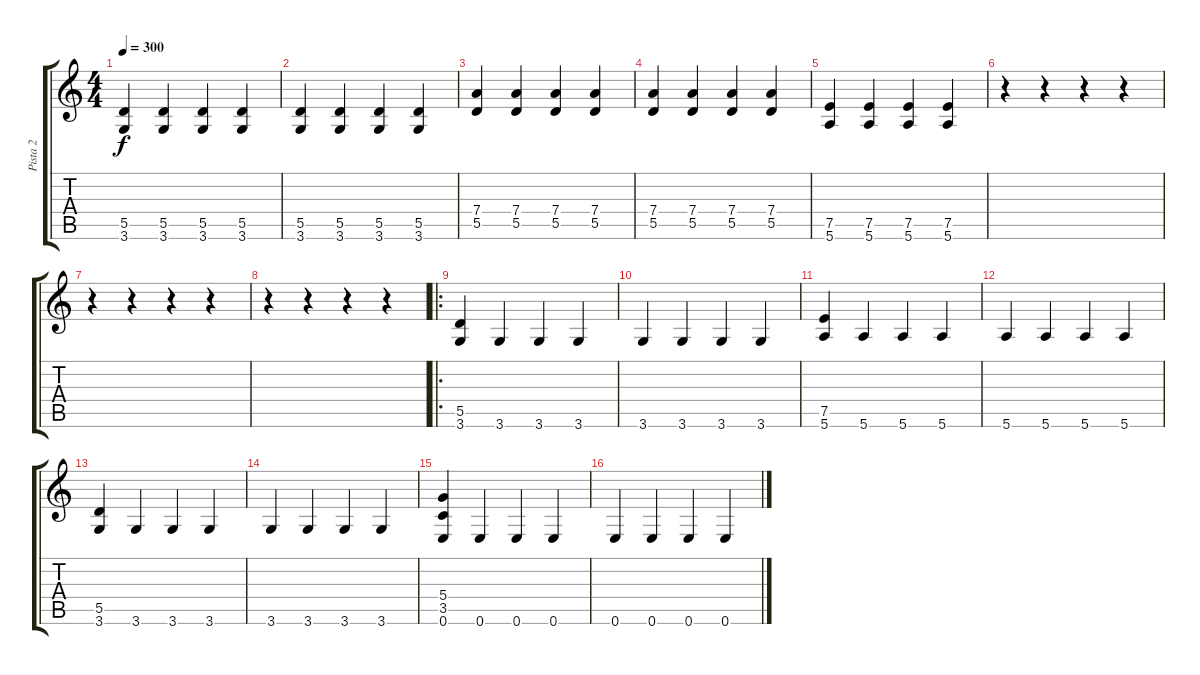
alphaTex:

\track ("Pista 2" "Pista 2") {instrument electricbasspick}
\staff {score tabs}
\tuning (E4 B3 G3 D3 A2 E2) {hide}
\ts (4 4)
\tempo 300
\clef g2
\ks c
(5.5 3.6).4{dy f} (5.5 3.6).4 (5.5 3.6).4 (5.5 3.6).4 |
(5.5 3.6).4 (5.5 3.6).4 (5.5 3.6).4 (5.5 3.6).4 |
(7.4 5.5).4 (7.4 5.5).4 (7.4 5.5).4 (7.4 5.5).4 |
(7.4 5.5).4 (7.4 5.5).4 (7.4 5.5).4 (7.4 5.5).4 |
(7.5 5.6).4 (7.5 5.6).4 (7.5 5.6).4 (7.5 5.6).4 |
r.4 r.4 r.4 r.4 |
r.4 r.4 r.4 r.4 |
r.4 r.4 r.4 r.4 |
\ro
(5.5 3.6).4 3.6.4 3.6.4 3.6.4 |
3.6.4 3.6.4 3.6.4 3.6.4 |
(7.5 5.6).4 5.6.4 5.6.4 5.6.4 |
5.6.4 5.6.4 5.6.4 5.6.4 |
(5.5 3.6).4 3.6.4 3.6.4 3.6.4 |
3.6.4 3.6.4 3.6.4 3.6.4 |
(5.4 3.5 0.6).4 0.6.4 0.6.4 0.6.4 |
0.6.4 0.6.4 0.6.4 0.6.4
